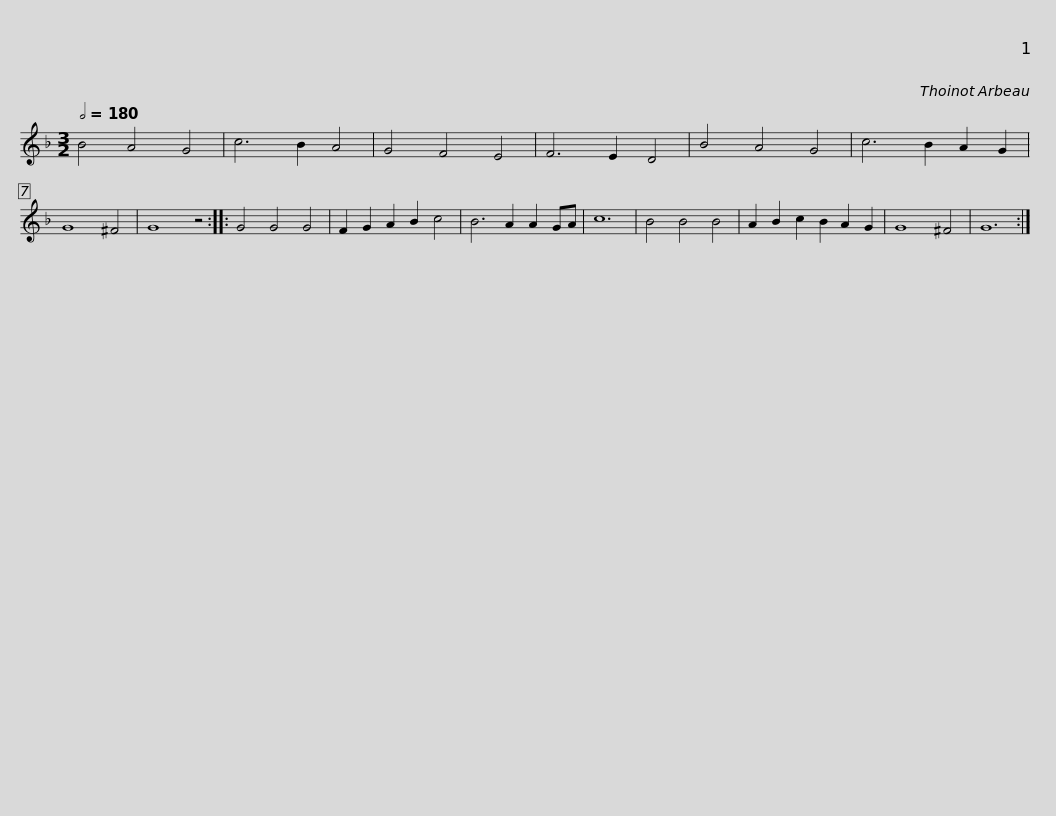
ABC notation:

X:1
L:1/8
Q:1/2=180
M:3/2
I:linebreak $
K:F
V:1 treble
V:1
 B4 A4 G4 | c6 B2 A4 | G4 F4 E4 | F6 E2 D4 | B4 A4 G4 | %5
 c6 B2 A2 G2 | G8 ^F4 | G8 z4 :: G4 G4 G4 | F2 G2 A2 B2 c4 |$ %10
 B6 A2 A2 GA | c12 | B4 B4 B4 | A2 B2 c2 B2 A2 G2 | G8 ^F4 | %15
 G12 :| %16
